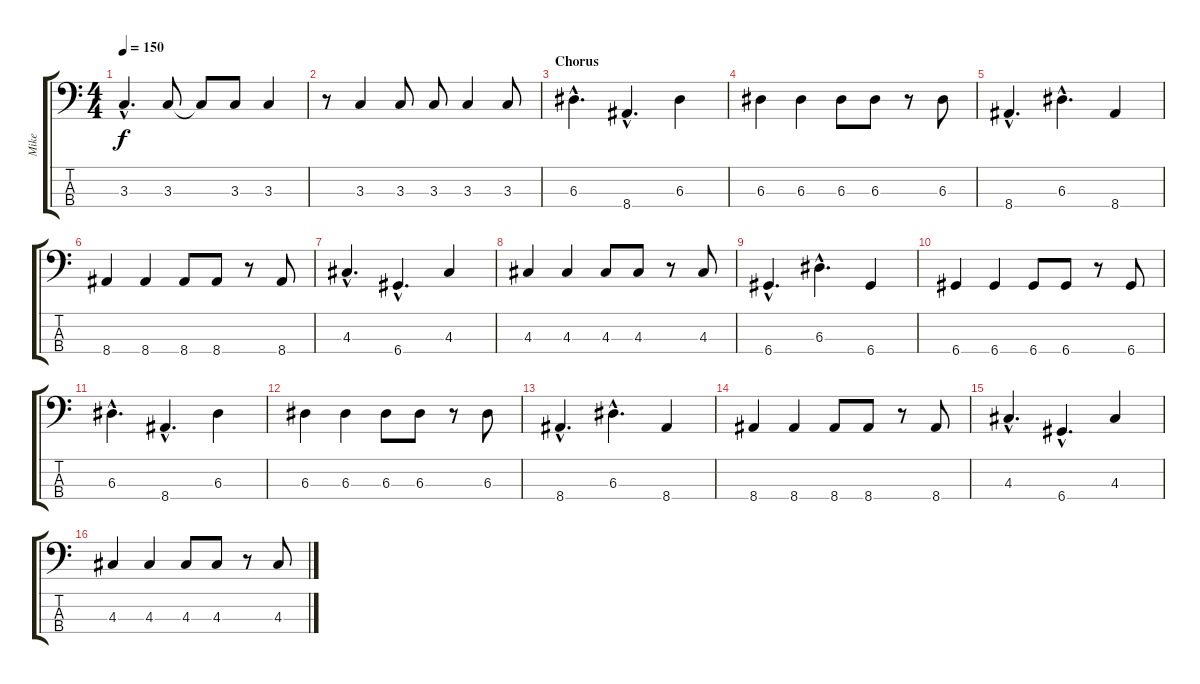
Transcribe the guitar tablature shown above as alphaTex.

\track ("Mike" "Mike") {instrument electricbassfinger}
\staff {score tabs}
\tuning (G2 D2 A1 D1) {hide}
\ts (4 4)
\tempo 150
\clef f4
\ks c
3.3{hac}.4{d dy f} 3.3.8 3.3{t}.8 3.3.8 3.3.4 |
r.8 3.3.4 3.3.8 3.3.8 3.3.4 3.3.8 |
\section ("" "Chorus")
6.3{hac}.4{d} 8.4{hac}.4{d} 6.3.4 |
6.3.4 6.3.4 6.3.8 6.3.8 r.8 6.3.8 |
8.4{hac}.4{d} 6.3{hac}.4{d} 8.4.4 |
8.4.4 8.4.4 8.4.8 8.4.8 r.8 8.4.8 |
4.3{hac}.4{d} 6.4{hac}.4{d} 4.3.4 |
4.3.4 4.3.4 4.3.8 4.3.8 r.8 4.3.8 |
6.4{hac}.4{d} 6.3{hac}.4{d} 6.4.4 |
6.4.4 6.4.4 6.4.8 6.4.8 r.8 6.4.8 |
6.3{hac}.4{d} 8.4{hac}.4{d} 6.3.4 |
6.3.4 6.3.4 6.3.8 6.3.8 r.8 6.3.8 |
8.4{hac}.4{d} 6.3{hac}.4{d} 8.4.4 |
8.4.4 8.4.4 8.4.8 8.4.8 r.8 8.4.8 |
4.3{hac}.4{d} 6.4{hac}.4{d} 4.3.4 |
4.3.4 4.3.4 4.3.8 4.3.8 r.8 4.3.8
